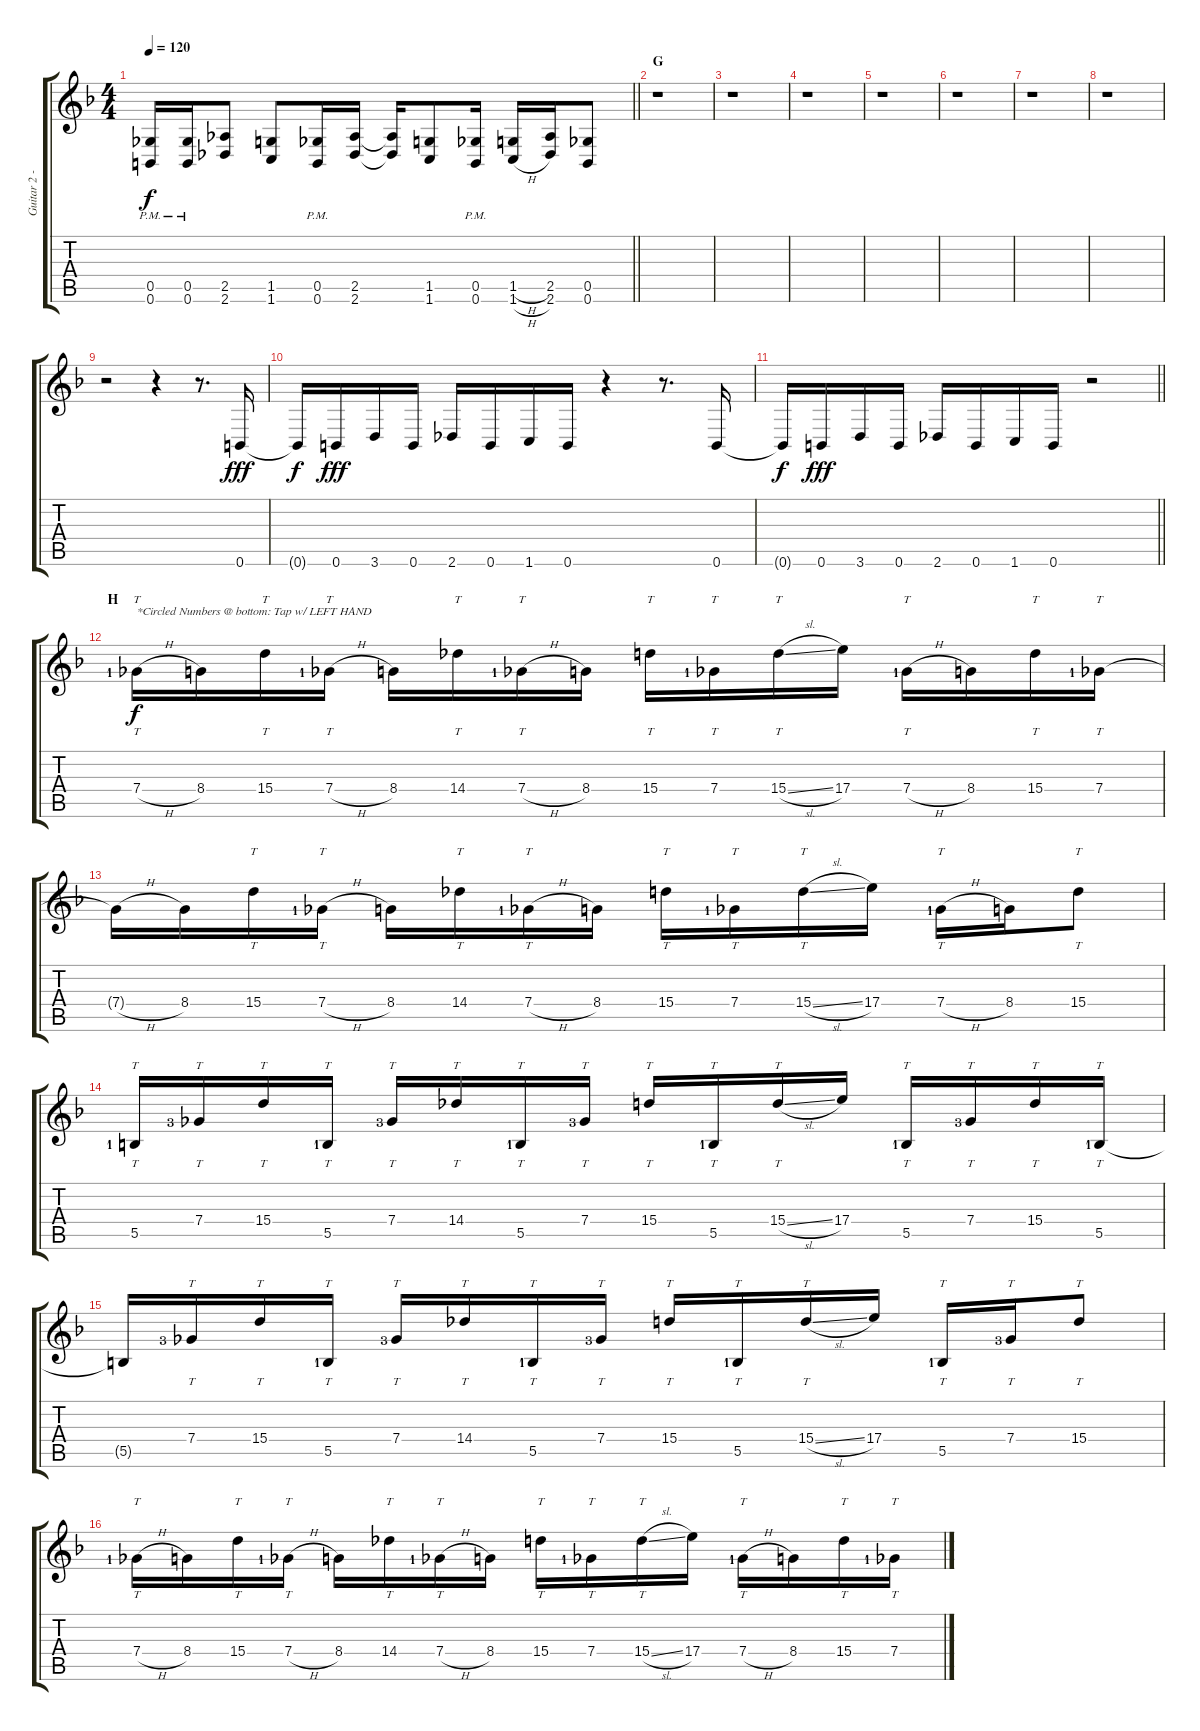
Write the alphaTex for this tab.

\track ("Guitar 2 - Uruha" "Guitar 2 -") {instrument overdrivenguitar}
\staff {score tabs}
\tuning (Db4 Ab3 E3 B2 Gb2 B1) {hide}
\ts (4 4)
\tempo 120
\clef g2
\barLineRight lightlight
\ks f
(0.5{pm} 0.6{pm}).16{dy f} (0.5{pm} 0.6{pm}).16 (2.5 2.6).8 (1.5 1.6).8 (0.5{pm} 0.6{pm}).16 (2.5 2.6).16 (2.5{t} 2.6{t}).16 (1.5 1.6).8 (0.5{pm} 0.6{pm}).16 (1.5{h} 1.6{h}).16 (2.5 2.6).16 (0.5 0.6).8 |
\section ("" "G")
r.1 |
r.1 |
r.1 |
r.1 |
r.1 |
r.1 |
r.1 |
r.2 r.4 r.8{d} 0.6.16{dy fff} |
0.6{t}.16{dy f} 0.6.16{dy fff} 3.6.16 0.6.16 2.6.16 0.6.16 1.6.16 0.6.16 r.4 r.8{d} 0.6.16 |
\barLineRight lightlight
0.6{t}.16{dy f} 0.6.16{dy fff} 3.6.16 0.6.16 2.6.16 0.6.16 1.6.16 0.6.16 r.2 |
\section ("" "H")
7.4{h lf 2}.16{tt txt "*Circled Numbers @ bottom: Tap w/ LEFT HAND" dy f} 8.4.16 15.4.16{tt} 7.4{h lf 2}.16{tt} 8.4.16 14.4.16{tt} 7.4{h lf 2}.16{tt} 8.4.16 15.4.16{tt} 7.4{lf 2}.16{tt} 15.4{sl}.16{tt} 17.4.16 7.4{h lf 2}.16{tt} 8.4.16 15.4.16{tt} 7.4{lf 2}.16{tt} |
7.4{h t}.16 8.4.16 15.4.16{tt} 7.4{h lf 2}.16{tt} 8.4.16 14.4.16{tt} 7.4{h lf 2}.16{tt} 8.4.16 15.4.16{tt} 7.4{lf 2}.16{tt} 15.4{sl}.16{tt} 17.4.16 7.4{h lf 2}.16{tt} 8.4.16 15.4.8{tt} |
5.5{lf 2}.16{tt} 7.4{lf 4}.16{tt} 15.4.16{tt} 5.5{lf 2}.16{tt} 7.4{lf 4}.16{tt} 14.4.16{tt} 5.5{lf 2}.16{tt} 7.4{lf 4}.16{tt} 15.4.16{tt} 5.5{lf 2}.16{tt} 15.4{sl}.16{tt} 17.4.16 5.5{lf 2}.16{tt} 7.4{lf 4}.16{tt} 15.4.16{tt} 5.5{lf 2}.16{tt} |
5.5{t}.16 7.4{lf 4}.16{tt} 15.4.16{tt} 5.5{lf 2}.16{tt} 7.4{lf 4}.16{tt} 14.4.16{tt} 5.5{lf 2}.16{tt} 7.4{lf 4}.16{tt} 15.4.16{tt} 5.5{lf 2}.16{tt} 15.4{sl}.16{tt} 17.4.16 5.5{lf 2}.16{tt} 7.4{lf 4}.16{tt} 15.4.8{tt} |
7.4{h lf 2}.16{tt} 8.4.16 15.4.16{tt} 7.4{h lf 2}.16{tt} 8.4.16 14.4.16{tt} 7.4{h lf 2}.16{tt} 8.4.16 15.4.16{tt} 7.4{lf 2}.16{tt} 15.4{sl}.16{tt} 17.4.16 7.4{h lf 2}.16{tt} 8.4.16 15.4.16{tt} 7.4{lf 2}.16{tt}
